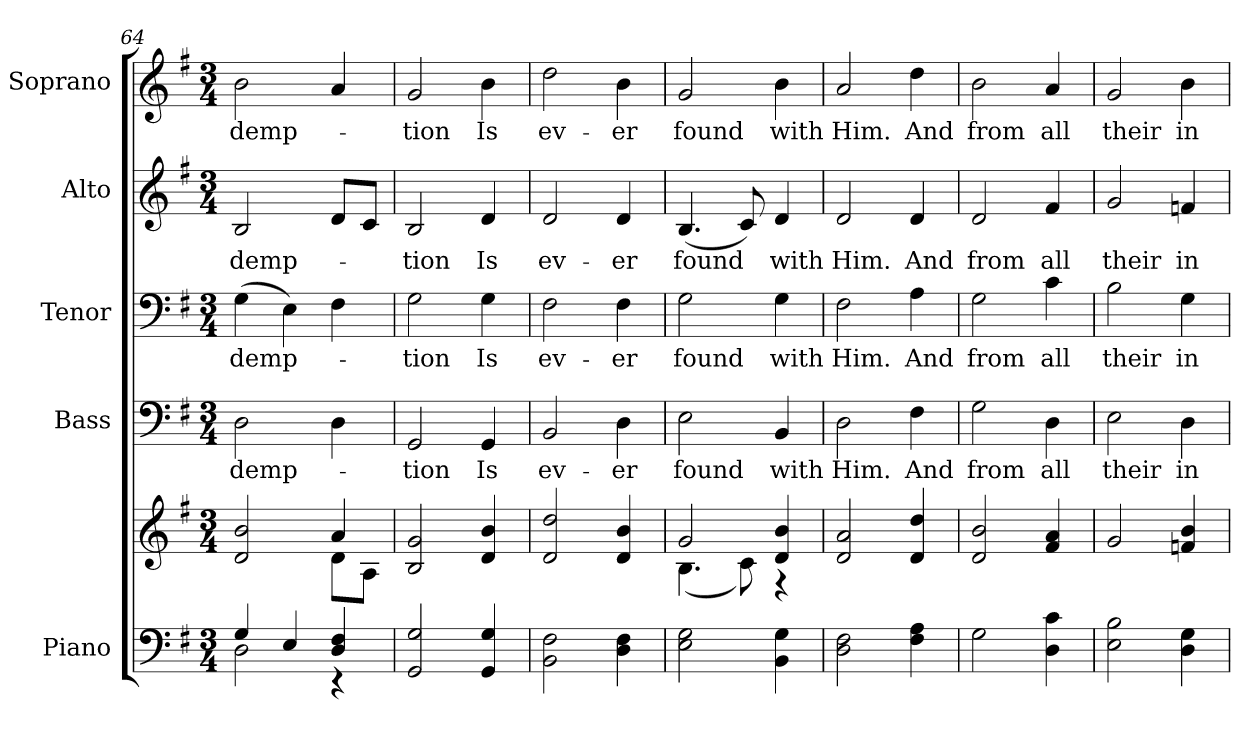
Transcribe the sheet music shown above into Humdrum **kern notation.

**kern	**kern	**kern	**text	**kern	**text	**kern	**text	**kern	**text
*part5	*part5	*part4	*part4	*part3	*part3	*part2	*part2	*part1	*part1
*staff6	*staff5	*staff4	*staff4	*staff3	*staff3	*staff2	*staff2	*staff1	*staff1
*I"Piano	*	*I"Bass	*	*I"Tenor	*	*I"Alto	*	*I"Soprano	*
*I'Pno.	*	*I'B.	*	*I'T.	*	*I'A.	*	*I'S.	*
!!LO:PB:g=z
*clefF4	*clefG2	*clefF4	*	*clefF4	*	*clefG2	*	*clefG2	*
*k[f#]	*k[f#]	*k[f#]	*	*k[f#]	*	*k[f#]	*	*k[f#]	*
*G:	*G:	*G:	*	*G:	*	*G:	*	*G:	*
*M3/4	*M3/4	*M3/4	*	*M3/4	*	*M3/4	*	*M3/4	*
=64	=64	=64	=64	=64	=64	=64	=64	=64	=64
*^	*^	*	*	*	*	*	*	*	*
!	!	!	!	!	!LO:LY:b:color=#000000	!	!	!	!	!	!
!	!	!	!	!	!	!	!LO:LY:b:color=#000000	!	!	!	!
!	!	!	!	!	!	!	!	!	!LO:LY:b:color=#000000	!	!
!	!	!	!	!	!	!	!	!	!	!	!LO:LY:b:color=#000000
4Gi/	2Di\	2di/ 2bi	2ryy	2Di\	demp-	(4Gi\	demp-	2Bi/	demp-	2bi\	demp-
4Ei/	.	.	.	.	.	4Ei\)	.	.	.	.	.
4Di/ 4F#i	4r	4ai/	8di\L	4Di\	.	4F#i\	.	8di/L	.	4ai/	.
.	.	.	8Ai\J	.	.	.	.	8ci/J	.	.	.
*v	*v	*	*	*	*	*	*	*	*	*	*
*	*v	*v	*	*	*	*	*	*	*	*
=65	=65	=65	=65	=65	=65	=65	=65	=65	=65
*	*^	*	*	*	*	*	*	*	*
!	!	!	!	!LO:LY:b:color=#000000	!	!	!	!	!	!
*	*v	*v	*	*	*	*	*	*	*	*
*	*^	*	*	*	*	*	*	*	*
!	!	!	!	!	!	!LO:LY:b:color=#000000	!	!	!	!
*	*v	*v	*	*	*	*	*	*	*	*
*	*^	*	*	*	*	*	*	*	*
!	!	!	!	!	!	!	!	!LO:LY:b:color=#000000	!	!
*	*v	*v	*	*	*	*	*	*	*	*
*	*^	*	*	*	*	*	*	*	*
!	!	!	!	!	!	!	!	!	!	!LO:LY:b:color=#000000
*	*v	*v	*	*	*	*	*	*	*	*
2GGi/ 2Gi	2Bi/ 2gi	2GGi/	-tion	2Gi\	-tion	2Bi/	-tion	2gi/	-tion
!	!	!	!LO:LY:b:color=#000000	!	!	!	!	!	!
!	!	!	!	!	!LO:LY:b:color=#000000	!	!	!	!
!	!	!	!	!	!	!	!LO:LY:b:color=#000000	!	!
!	!	!	!	!	!	!	!	!	!LO:LY:b:color=#000000
4GGi/ 4Gi	4di/ 4bi	4GGi/	Is	4Gi\	Is	4di/	Is	4bi\	Is
=66	=66	=66	=66	=66	=66	=66	=66	=66	=66
!	!	!	!LO:LY:b:color=#000000	!	!	!	!	!	!
!	!	!	!	!	!LO:LY:b:color=#000000	!	!	!	!
!	!	!	!	!	!	!	!LO:LY:b:color=#000000	!	!
!	!	!	!	!	!	!	!	!	!LO:LY:b:color=#000000
2BBi\ 2F#i	2di/ 2ddi	2BBi/	ev-	2F#i\	ev-	2di/	ev-	2ddi\	ev-
!	!	!	!LO:LY:b:color=#000000	!	!	!	!	!	!
!	!	!	!	!	!LO:LY:b:color=#000000	!	!	!	!
!	!	!	!	!	!	!	!LO:LY:b:color=#000000	!	!
!	!	!	!	!	!	!	!	!	!LO:LY:b:color=#000000
4Di\ 4F#i	4di/ 4bi	4Di\	-er	4F#i\	-er	4di/	-er	4bi\	-er
!!LO:PB:g=z
=67	=67	=67	=67	=67	=67	=67	=67	=67	=67
*	*^	*	*	*	*	*	*	*	*
!	!	!	!	!LO:LY:b:color=#000000	!	!	!	!	!	!
!	!	!	!	!	!	!LO:LY:b:color=#000000	!	!	!	!
!	!	!	!	!	!	!	!	!LO:LY:b:color=#000000	!	!
!	!	!	!	!	!	!	!	!	!	!LO:LY:b:color=#000000
2Ei\ 2Gi	2gi/	(4.Bi\	2Ei\	found	2Gi\	found	(4.Bi/	found	2gi/	found
.	.	8ci\)	.	.	.	.	8ci/)	.	.	.
!	!	!	!	!LO:LY:b:color=#000000	!	!	!	!	!	!
!	!	!	!	!	!	!LO:LY:b:color=#000000	!	!	!	!
!	!	!	!	!	!	!	!	!LO:LY:b:color=#000000	!	!
!	!	!	!	!	!	!	!	!	!	!LO:LY:b:color=#000000
4BBi\ 4Gi	4di/ 4bi	4r	4BBi/	with	4Gi\	with	4di/	with	4bi\	with
*	*v	*v	*	*	*	*	*	*	*	*
=68	=68	=68	=68	=68	=68	=68	=68	=68	=68
*	*^	*	*	*	*	*	*	*	*
!	!	!	!	!LO:LY:b:color=#000000	!	!	!	!	!	!
*	*v	*v	*	*	*	*	*	*	*	*
*	*^	*	*	*	*	*	*	*	*
!	!	!	!	!	!	!LO:LY:b:color=#000000	!	!	!	!
*	*v	*v	*	*	*	*	*	*	*	*
*	*^	*	*	*	*	*	*	*	*
!	!	!	!	!	!	!	!	!LO:LY:b:color=#000000	!	!
*	*v	*v	*	*	*	*	*	*	*	*
*	*^	*	*	*	*	*	*	*	*
!	!	!	!	!	!	!	!	!	!	!LO:LY:b:color=#000000
*	*v	*v	*	*	*	*	*	*	*	*
2Di\ 2F#i	2di/ 2ai	2Di\	Him.	2F#i\	Him.	2di/	Him.	2ai/	Him.
!	!	!	!LO:LY:b:color=#000000	!	!	!	!	!	!
!	!	!	!	!	!LO:LY:b:color=#000000	!	!	!	!
!	!	!	!	!	!	!	!LO:LY:b:color=#000000	!	!
!	!	!	!	!	!	!	!	!	!LO:LY:b:color=#000000
4F#i\ 4Ai	4di/ 4ddi	4F#i\	And	4Ai\	And	4di/	And	4ddi\	And
=69	=69	=69	=69	=69	=69	=69	=69	=69	=69
!	!	!	!LO:LY:b:color=#000000	!	!	!	!	!	!
!	!	!	!	!	!LO:LY:b:color=#000000	!	!	!	!
!	!	!	!	!	!	!	!LO:LY:b:color=#000000	!	!
!	!	!	!	!	!	!	!	!	!LO:LY:b:color=#000000
2Gi\	2di/ 2bi	2Gi\	from	2Gi\	from	2di/	from	2bi\	from
!	!	!	!LO:LY:b:color=#000000	!	!	!	!	!	!
!	!	!	!	!	!LO:LY:b:color=#000000	!	!	!	!
!	!	!	!	!	!	!	!LO:LY:b:color=#000000	!	!
!	!	!	!	!	!	!	!	!	!LO:LY:b:color=#000000
4Di\ 4ci	4f#i/ 4ai	4Di\	all	4ci\	all	4f#i/	all	4ai/	all
!!LO:PB:g=z
=70	=70	=70	=70	=70	=70	=70	=70	=70	=70
!	!	!	!LO:LY:b:color=#000000	!	!	!	!	!	!
!	!	!	!	!	!LO:LY:b:color=#000000	!	!	!	!
!	!	!	!	!	!	!	!LO:LY:b:color=#000000	!	!
!	!	!	!	!	!	!	!	!	!LO:LY:b:color=#000000
2Ei\ 2Bi	2gi/	2Ei\	their	2Bi\	their	2gi/	their	2gi/	their
!	!	!	!LO:LY:b:color=#000000	!	!	!	!	!	!
!	!	!	!	!	!LO:LY:b:color=#000000	!	!	!	!
!	!	!	!	!	!	!	!LO:LY:b:color=#000000	!	!
!	!	!	!	!	!	!	!	!	!LO:LY:b:color=#000000
4Di\ 4Gi	4fni/ 4bi	4Di\	in-	4Gi\	in-	4fni/	in-	4bi\	in-
=	=	=	=	=	=	=	=	=	=
*-	*-	*-	*-	*-	*-	*-	*-	*-	*-
